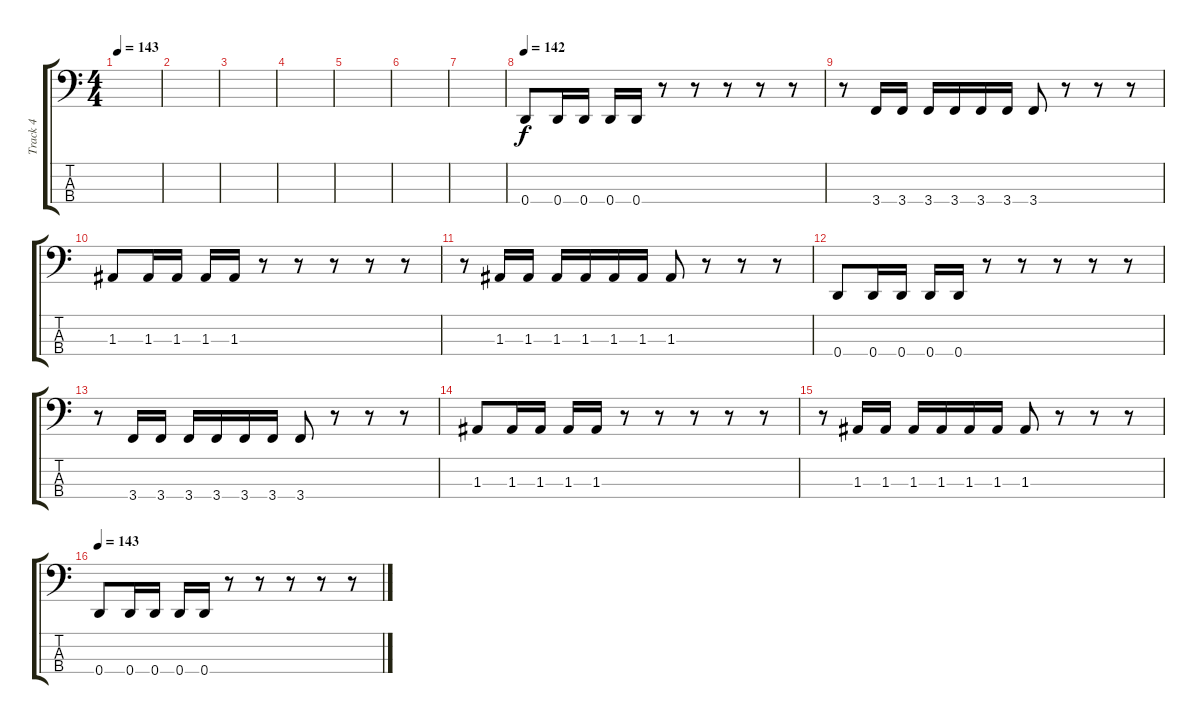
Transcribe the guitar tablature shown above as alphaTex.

\track ("Track 4" "Track 4") {instrument electricbasspick}
\staff {score tabs}
\tuning (G2 D2 A1 D1) {hide}
\ts (4 4)
\tempo 143
\clef f4
\ks c
|
|
|
|
|
|
|
\tempo 142
0.4.8 0.4.16 0.4.16 0.4.16 0.4.16 r.8 r.8 r.8 r.8 r.8 |
r.8 3.4.16 3.4.16 3.4.16 3.4.16 3.4.16 3.4.16 3.4.8 r.8 r.8 r.8 |
1.3.8 1.3.16 1.3.16 1.3.16 1.3.16 r.8 r.8 r.8 r.8 r.8 |
r.8 1.3.16 1.3.16 1.3.16 1.3.16 1.3.16 1.3.16 1.3.8 r.8 r.8 r.8 |
0.4.8 0.4.16 0.4.16 0.4.16 0.4.16 r.8 r.8 r.8 r.8 r.8 |
r.8 3.4.16 3.4.16 3.4.16 3.4.16 3.4.16 3.4.16 3.4.8 r.8 r.8 r.8 |
1.3.8 1.3.16 1.3.16 1.3.16 1.3.16 r.8 r.8 r.8 r.8 r.8 |
r.8 1.3.16 1.3.16 1.3.16 1.3.16 1.3.16 1.3.16 1.3.8 r.8 r.8 r.8 |
\tempo 142
\tempo 143
0.4.8 0.4.16 0.4.16 0.4.16 0.4.16 r.8 r.8 r.8 r.8 r.8
